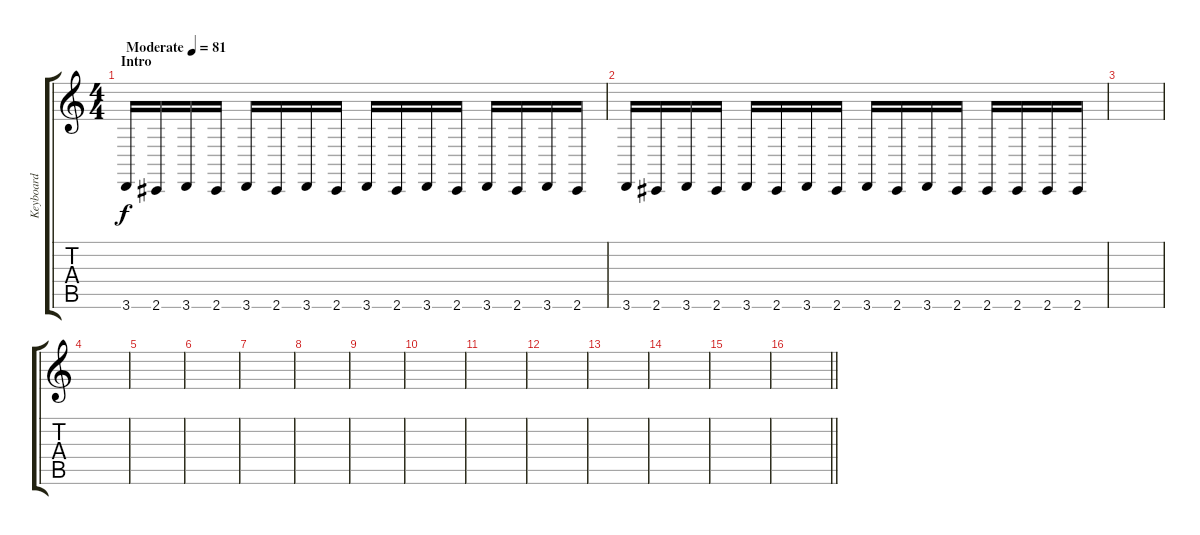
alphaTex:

\track ("Keyboard" "Keyboard") {instrument pad2warm}
\staff {score tabs}
\tuning (Db4 Ab3 E3 B2 Gb2 B1) {hide}
\ts (4 4)
\section ("" "Intro")
\tempo (81 "Moderate")
\clef g2
\ks c
3.6.16{dy f volume 14 instrument lead1square} 2.6.16 3.6.16 2.6.16 3.6.16 2.6.16 3.6.16 2.6.16 3.6.16 2.6.16 3.6.16 2.6.16 3.6.16 2.6.16 3.6.16 2.6.16 |
3.6.16 2.6.16 3.6.16 2.6.16 3.6.16 2.6.16 3.6.16 2.6.16 3.6.16 2.6.16 3.6.16 2.6.16 2.6.16 2.6.16 2.6.16 2.6.16 |
|
|
|
|
|
|
|
|
|
|
|
|
|
\barLineRight lightlight
